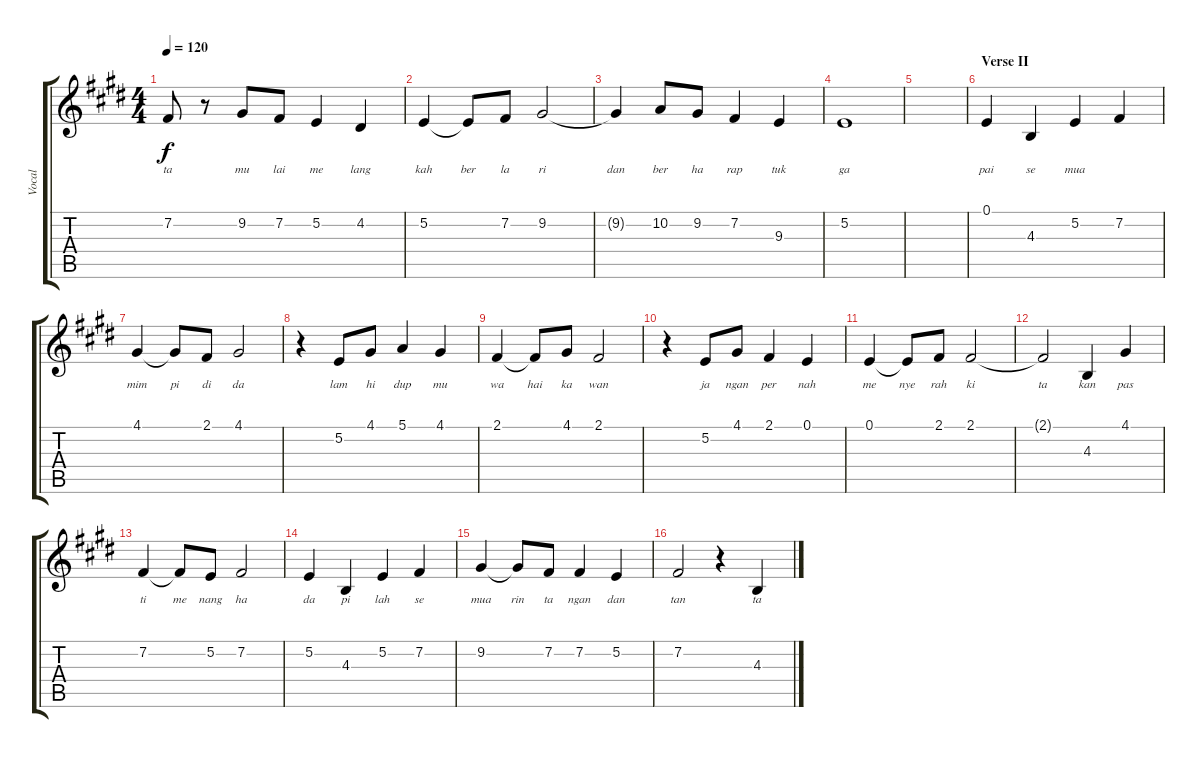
\track ("Vocal" "Vocal") {instrument violin}
\staff {score tabs}
\tuning (E4 B3 G3 D3 A2 E2) {hide}
\ts (4 4)
\tempo 120
\clef g2
\ks e
7.2{t}.8{lyrics (0 "ta") lyrics (1 "") lyrics (2 "") lyrics (3 "") lyrics (4 "") dy f} r.8 9.2.8{lyrics (0 "mu") lyrics (1 "") lyrics (2 "") lyrics (3 "") lyrics (4 "")} 7.2.8{lyrics (0 "lai") lyrics (1 "") lyrics (2 "") lyrics (3 "") lyrics (4 "")} 5.2.4{lyrics (0 "me") lyrics (1 "") lyrics (2 "") lyrics (3 "") lyrics (4 "")} 4.2.4{lyrics (0 "lang") lyrics (1 "") lyrics (2 "") lyrics (3 "") lyrics (4 "")} |
5.2.4{lyrics (0 "kah") lyrics (1 "") lyrics (2 "") lyrics (3 "") lyrics (4 "")} 5.2{t}.8{lyrics (0 "ber") lyrics (1 "") lyrics (2 "") lyrics (3 "") lyrics (4 "")} 7.2.8{lyrics (0 "la") lyrics (1 "") lyrics (2 "") lyrics (3 "") lyrics (4 "")} 9.2.2{lyrics (0 "ri") lyrics (1 "") lyrics (2 "") lyrics (3 "") lyrics (4 "")} |
9.2{t}.4{lyrics (0 "dan") lyrics (1 "") lyrics (2 "") lyrics (3 "") lyrics (4 "")} 10.2.8{lyrics (0 "ber") lyrics (1 "") lyrics (2 "") lyrics (3 "") lyrics (4 "")} 9.2.8{lyrics (0 "ha") lyrics (1 "") lyrics (2 "") lyrics (3 "") lyrics (4 "")} 7.2.4{lyrics (0 "rap") lyrics (1 "") lyrics (2 "") lyrics (3 "") lyrics (4 "")} 9.3.4{lyrics (0 "tuk") lyrics (1 "") lyrics (2 "") lyrics (3 "") lyrics (4 "")} |
5.2.1{lyrics (0 "ga") lyrics (1 "") lyrics (2 "") lyrics (3 "") lyrics (4 "")} |
|
\section ("" "Verse II")
0.1.4{lyrics (0 "pai") lyrics (1 "") lyrics (2 "") lyrics (3 "") lyrics (4 "")} 4.3.4{lyrics (0 "se") lyrics (1 "") lyrics (2 "") lyrics (3 "") lyrics (4 "")} 5.2.4{lyrics (0 "mua") lyrics (1 "") lyrics (2 "") lyrics (3 "") lyrics (4 "")} 7.2.4{lyrics (0 "") lyrics (1 "") lyrics (2 "") lyrics (3 "") lyrics (4 "")} |
4.1.4{lyrics (0 "mim") lyrics (1 "") lyrics (2 "") lyrics (3 "") lyrics (4 "")} 4.1{t}.8{lyrics (0 "pi") lyrics (1 "") lyrics (2 "") lyrics (3 "") lyrics (4 "")} 2.1.8{lyrics (0 "di") lyrics (1 "") lyrics (2 "") lyrics (3 "") lyrics (4 "")} 4.1.2{lyrics (0 "da") lyrics (1 "") lyrics (2 "") lyrics (3 "") lyrics (4 "")} |
r.4 5.2.8{lyrics (0 "lam") lyrics (1 "") lyrics (2 "") lyrics (3 "") lyrics (4 "")} 4.1.8{lyrics (0 "hi") lyrics (1 "") lyrics (2 "") lyrics (3 "") lyrics (4 "")} 5.1.4{lyrics (0 "dup") lyrics (1 "") lyrics (2 "") lyrics (3 "") lyrics (4 "")} 4.1.4{lyrics (0 "mu") lyrics (1 "") lyrics (2 "") lyrics (3 "") lyrics (4 "")} |
2.1.4{lyrics (0 "wa") lyrics (1 "") lyrics (2 "") lyrics (3 "") lyrics (4 "")} 2.1{t}.8{lyrics (0 "hai") lyrics (1 "") lyrics (2 "") lyrics (3 "") lyrics (4 "")} 4.1.8{lyrics (0 "ka") lyrics (1 "") lyrics (2 "") lyrics (3 "") lyrics (4 "")} 2.1.2{lyrics (0 "wan") lyrics (1 "") lyrics (2 "") lyrics (3 "") lyrics (4 "")} |
r.4 5.2.8{lyrics (0 "ja") lyrics (1 "") lyrics (2 "") lyrics (3 "") lyrics (4 "")} 4.1.8{lyrics (0 "ngan") lyrics (1 "") lyrics (2 "") lyrics (3 "") lyrics (4 "")} 2.1.4{lyrics (0 "per") lyrics (1 "") lyrics (2 "") lyrics (3 "") lyrics (4 "")} 0.1.4{lyrics (0 "nah") lyrics (1 "") lyrics (2 "") lyrics (3 "") lyrics (4 "")} |
0.1.4{lyrics (0 "me") lyrics (1 "") lyrics (2 "") lyrics (3 "") lyrics (4 "")} 0.1{t}.8{lyrics (0 "nye") lyrics (1 "") lyrics (2 "") lyrics (3 "") lyrics (4 "")} 2.1.8{lyrics (0 "rah") lyrics (1 "") lyrics (2 "") lyrics (3 "") lyrics (4 "")} 2.1.2{lyrics (0 "ki") lyrics (1 "") lyrics (2 "") lyrics (3 "") lyrics (4 "")} |
2.1{t}.2{lyrics (0 "ta") lyrics (1 "") lyrics (2 "") lyrics (3 "") lyrics (4 "")} 4.3.4{lyrics (0 "kan") lyrics (1 "") lyrics (2 "") lyrics (3 "") lyrics (4 "")} 4.1.4{lyrics (0 "pas") lyrics (1 "") lyrics (2 "") lyrics (3 "") lyrics (4 "")} |
7.2.4{lyrics (0 "ti") lyrics (1 "") lyrics (2 "") lyrics (3 "") lyrics (4 "")} 7.2{t}.8{lyrics (0 "me") lyrics (1 "") lyrics (2 "") lyrics (3 "") lyrics (4 "")} 5.2.8{lyrics (0 "nang") lyrics (1 "") lyrics (2 "") lyrics (3 "") lyrics (4 "")} 7.2.2{lyrics (0 "ha") lyrics (1 "") lyrics (2 "") lyrics (3 "") lyrics (4 "")} |
5.2.4{lyrics (0 "da") lyrics (1 "") lyrics (2 "") lyrics (3 "") lyrics (4 "")} 4.3.4{lyrics (0 "pi") lyrics (1 "") lyrics (2 "") lyrics (3 "") lyrics (4 "")} 5.2.4{lyrics (0 "lah") lyrics (1 "") lyrics (2 "") lyrics (3 "") lyrics (4 "")} 7.2.4{lyrics (0 "se") lyrics (1 "") lyrics (2 "") lyrics (3 "") lyrics (4 "")} |
9.2.4{lyrics (0 "mua") lyrics (1 "") lyrics (2 "") lyrics (3 "") lyrics (4 "")} 9.2{t}.8{lyrics (0 "rin") lyrics (1 "") lyrics (2 "") lyrics (3 "") lyrics (4 "")} 7.2.8{lyrics (0 "ta") lyrics (1 "") lyrics (2 "") lyrics (3 "") lyrics (4 "")} 7.2.4{lyrics (0 "ngan") lyrics (1 "") lyrics (2 "") lyrics (3 "") lyrics (4 "")} 5.2.4{lyrics (0 "dan") lyrics (1 "") lyrics (2 "") lyrics (3 "") lyrics (4 "")} |
7.2.2{lyrics (0 "tan") lyrics (1 "") lyrics (2 "") lyrics (3 "") lyrics (4 "")} r.4 4.3.4{lyrics (0 "ta") lyrics (1 "") lyrics (2 "") lyrics (3 "") lyrics (4 "")}
